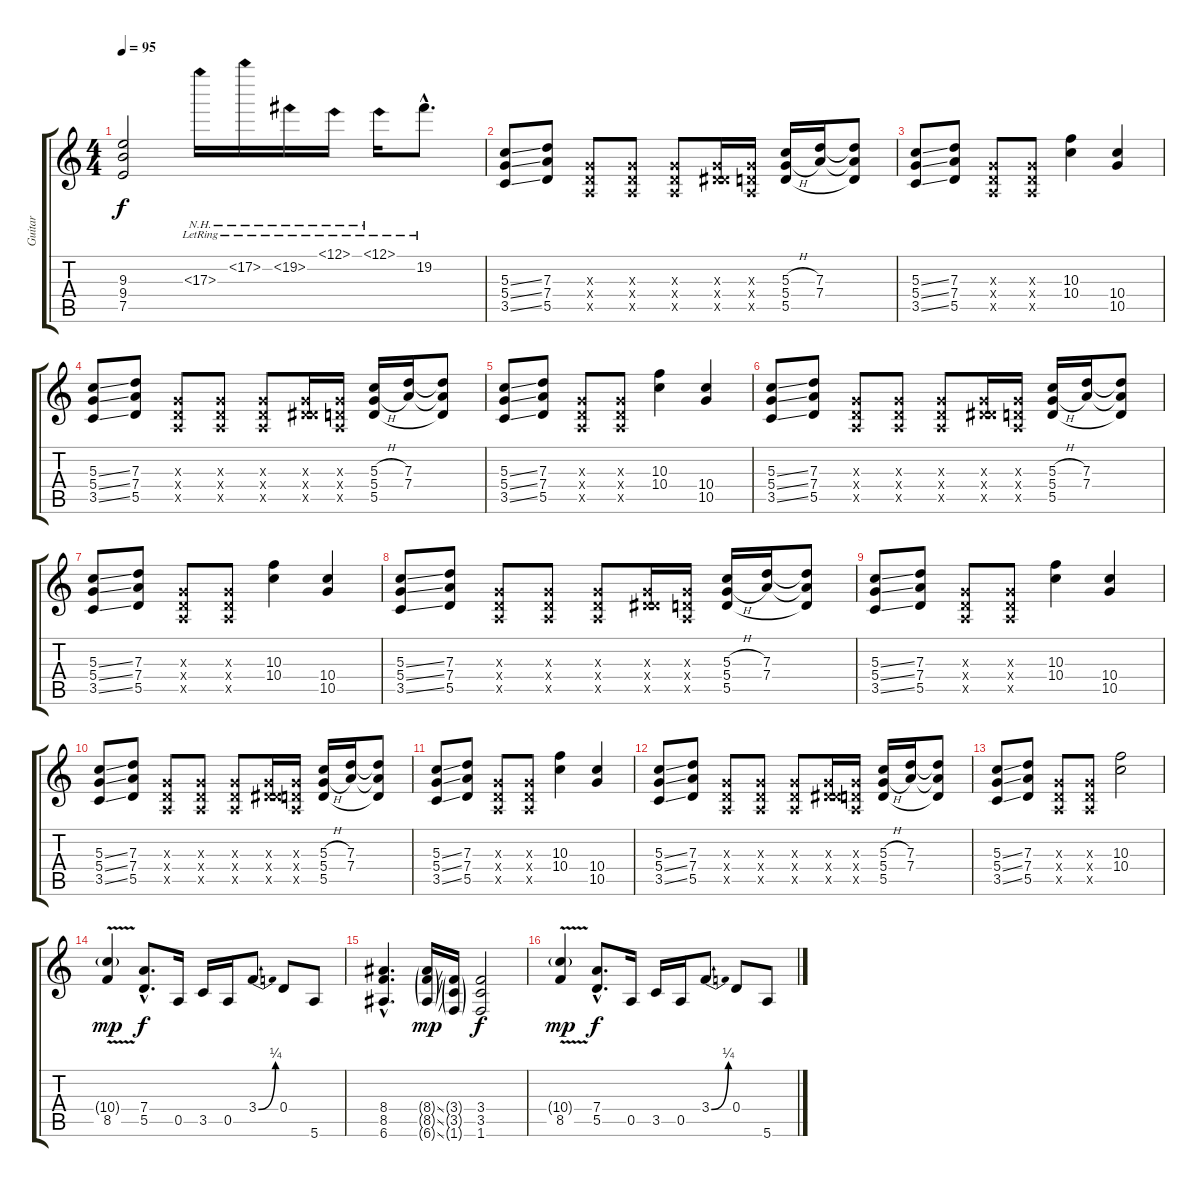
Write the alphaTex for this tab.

\track ("Guitar" "Guitar") {instrument distortionguitar}
\staff {score tabs}
\tuning (E4 B3 G3 D3 A2 E2) {hide}
\ts (4 4)
\tempo 95
\clef g2
\ks c
(9.3 9.4 7.5).2{dy f} 17.3{nh lr}.16 17.2{nh lr}.16 19.2{nh lr}.16 20.1{nh lr}.16 20.1{nh lr}.16 19.2{hac lr}.8{d} |
(5.3{ss} 5.4{ss} 3.5{ss}).8 (7.3 7.4 5.5).8 (0.3{x} 0.4{x} 0.5{x}).8 (0.3{x} 0.4{x} 0.5{x}).8 (0.3{x} 0.4{x} 0.5{x}).8 (0.3{x} 0.4{x} 6.5{x}).16 (0.3{x} 0.4{x} 0.5{x}).16 (5.3{h} 5.4{h} 5.5).16 (7.3 7.4).16 (7.3{t} 7.4{t} 5.5{t}).8 |
(5.3{ss} 5.4{ss} 3.5{ss}).8 (7.3 7.4 5.5).8 (0.3{x} 0.4{x} 0.5{x}).8 (0.3{x} 0.4{x} 0.5{x}).8 (10.3 10.4).4 (10.4 10.5).4 |
(5.3{ss} 5.4{ss} 3.5{ss}).8 (7.3 7.4 5.5).8 (0.3{x} 0.4{x} 0.5{x}).8 (0.3{x} 0.4{x} 0.5{x}).8 (0.3{x} 0.4{x} 0.5{x}).8 (0.3{x} 0.4{x} 6.5{x}).16 (0.3{x} 0.4{x} 0.5{x}).16 (5.3{h} 5.4{h} 5.5).16 (7.3 7.4).16 (7.3{t} 7.4{t} 5.5{t}).8 |
(5.3{ss} 5.4{ss} 3.5{ss}).8 (7.3 7.4 5.5).8 (0.3{x} 0.4{x} 0.5{x}).8 (0.3{x} 0.4{x} 0.5{x}).8 (10.3 10.4).4 (10.4 10.5).4 |
(5.3{ss} 5.4{ss} 3.5{ss}).8 (7.3 7.4 5.5).8 (0.3{x} 0.4{x} 0.5{x}).8 (0.3{x} 0.4{x} 0.5{x}).8 (0.3{x} 0.4{x} 0.5{x}).8 (0.3{x} 0.4{x} 6.5{x}).16 (0.3{x} 0.4{x} 0.5{x}).16 (5.3{h} 5.4{h} 5.5).16 (7.3 7.4).16 (7.3{t} 7.4{t} 5.5{t}).8 |
(5.3{ss} 5.4{ss} 3.5{ss}).8 (7.3 7.4 5.5).8 (0.3{x} 0.4{x} 0.5{x}).8 (0.3{x} 0.4{x} 0.5{x}).8 (10.3 10.4).4 (10.4 10.5).4 |
(5.3{ss} 5.4{ss} 3.5{ss}).8 (7.3 7.4 5.5).8 (0.3{x} 0.4{x} 0.5{x}).8 (0.3{x} 0.4{x} 0.5{x}).8 (0.3{x} 0.4{x} 0.5{x}).8 (0.3{x} 0.4{x} 6.5{x}).16 (0.3{x} 0.4{x} 0.5{x}).16 (5.3{h} 5.4{h} 5.5).16 (7.3 7.4).16 (7.3{t} 7.4{t} 5.5{t}).8 |
(5.3{ss} 5.4{ss} 3.5{ss}).8 (7.3 7.4 5.5).8 (0.3{x} 0.4{x} 0.5{x}).8 (0.3{x} 0.4{x} 0.5{x}).8 (10.3 10.4).4 (10.4 10.5).4 |
(5.3{ss} 5.4{ss} 3.5{ss}).8 (7.3 7.4 5.5).8 (0.3{x} 0.4{x} 0.5{x}).8 (0.3{x} 0.4{x} 0.5{x}).8 (0.3{x} 0.4{x} 0.5{x}).8 (0.3{x} 0.4{x} 6.5{x}).16 (0.3{x} 0.4{x} 0.5{x}).16 (5.3{h} 5.4{h} 5.5).16 (7.3 7.4).16 (7.3{t} 7.4{t} 5.5{t}).8 |
(5.3{ss} 5.4{ss} 3.5{ss}).8 (7.3 7.4 5.5).8 (0.3{x} 0.4{x} 0.5{x}).8 (0.3{x} 0.4{x} 0.5{x}).8 (10.3 10.4).4 (10.4 10.5).4 |
(5.3{ss} 5.4{ss} 3.5{ss}).8 (7.3 7.4 5.5).8 (0.3{x} 0.4{x} 0.5{x}).8 (0.3{x} 0.4{x} 0.5{x}).8 (0.3{x} 0.4{x} 0.5{x}).8 (0.3{x} 0.4{x} 6.5{x}).16 (0.3{x} 0.4{x} 0.5{x}).16 (5.3{h} 5.4{h} 5.5).16 (7.3 7.4).16 (7.3{t} 7.4{t} 5.5{t}).8 |
(5.3{ss} 5.4{ss} 3.5{ss}).8 (7.3 7.4 5.5).8 (0.3{x} 0.4{x} 0.5{x}).8 (0.3{x} 0.4{x} 0.5{x}).8 (10.3 10.4).2 |
(10.4{g} 8.5{v}).4{dy mp} (7.4{hac} 5.5{hac}).8{d dy f} 0.5.16 3.5.16 0.5.16 3.4{be (bend 0 0 60 1)}.8 0.4.8 5.6.8 |
(8.4{hac} 8.5{hac} 6.6{hac}).4{d} (8.4{ss g} 8.5{ss g} 6.6{ss g}).16{dy mp} (3.4{g} 3.5{g} 1.6{g}).16 (3.4 3.5 1.6).2{dy f} |
(10.4{g} 8.5{v}).4{dy mp} (7.4{hac} 5.5{hac}).8{d dy f} 0.5.16 3.5.16 0.5.16 3.4{be (bend 0 0 60 1)}.8 0.4.8 5.6.8
